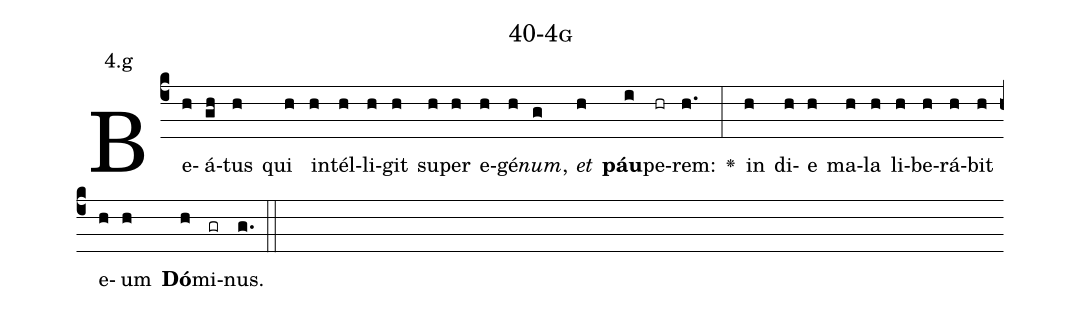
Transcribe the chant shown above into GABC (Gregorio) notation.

name: 40-4g;
annotation: 4.g;
%%
(c4)Be(h)á(gh)tus(h) qui(h) in(h)tél(h)li(h)git(h) su(h)per(h) e(h)gé(h)<i>num</i>,(g) <i>et</i>(h) <b>páu</b>(i)pe(hr)rem:(h.) <v>\greheightstar</v>(:) in(h) di(h)e(h) ma(h)la(h) li(h)be(h)rá(h)bit(h) e(h)um(h) <b>Dó</b>(h)mi(gr)nus.(g.) (::)


%E(h) u(h) o(h) u(h) a(h) e.(g.) (::)
